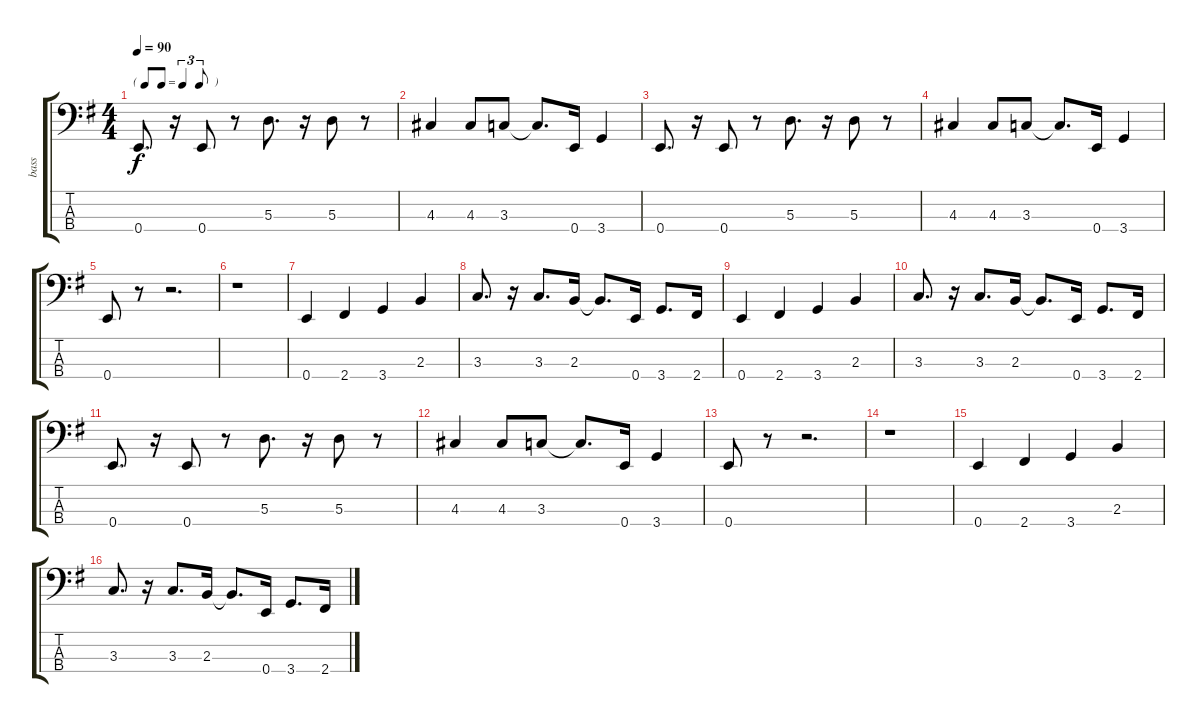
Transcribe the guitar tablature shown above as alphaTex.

\track ("bass" "bass") {instrument electricbassfinger}
\staff {score tabs}
\tuning (G2 D2 A1 E1) {hide}
\ts (4 4)
\tf triplet8th
\tempo 90
\clef f4
\ks g
0.4.8{d dy f} r.16 0.4.8 r.8 5.3.8{d} r.16 5.3.8 r.8 |
4.3.4 4.3.8 3.3.8 3.3{t}.8{d} 0.4.16 3.4.4 |
0.4.8{d} r.16 0.4.8 r.8 5.3.8{d} r.16 5.3.8 r.8 |
4.3.4 4.3.8 3.3.8 3.3{t}.8{d} 0.4.16 3.4.4 |
0.4.8 r.8 r.2{d} |
r.1 |
0.4.4 2.4.4 3.4.4 2.3.4 |
3.3.8{d} r.16 3.3.8{d} 2.3.16 2.3{t}.8{d} 0.4.16 3.4.8{d} 2.4.16 |
0.4.4 2.4.4 3.4.4 2.3.4 |
3.3.8{d} r.16 3.3.8{d} 2.3.16 2.3{t}.8{d} 0.4.16 3.4.8{d} 2.4.16 |
0.4.8{d} r.16 0.4.8 r.8 5.3.8{d} r.16 5.3.8 r.8 |
4.3.4 4.3.8 3.3.8 3.3{t}.8{d} 0.4.16 3.4.4 |
0.4.8 r.8 r.2{d} |
r.1 |
0.4.4 2.4.4 3.4.4 2.3.4 |
3.3.8{d} r.16 3.3.8{d} 2.3.16 2.3{t}.8{d} 0.4.16 3.4.8{d} 2.4.16
